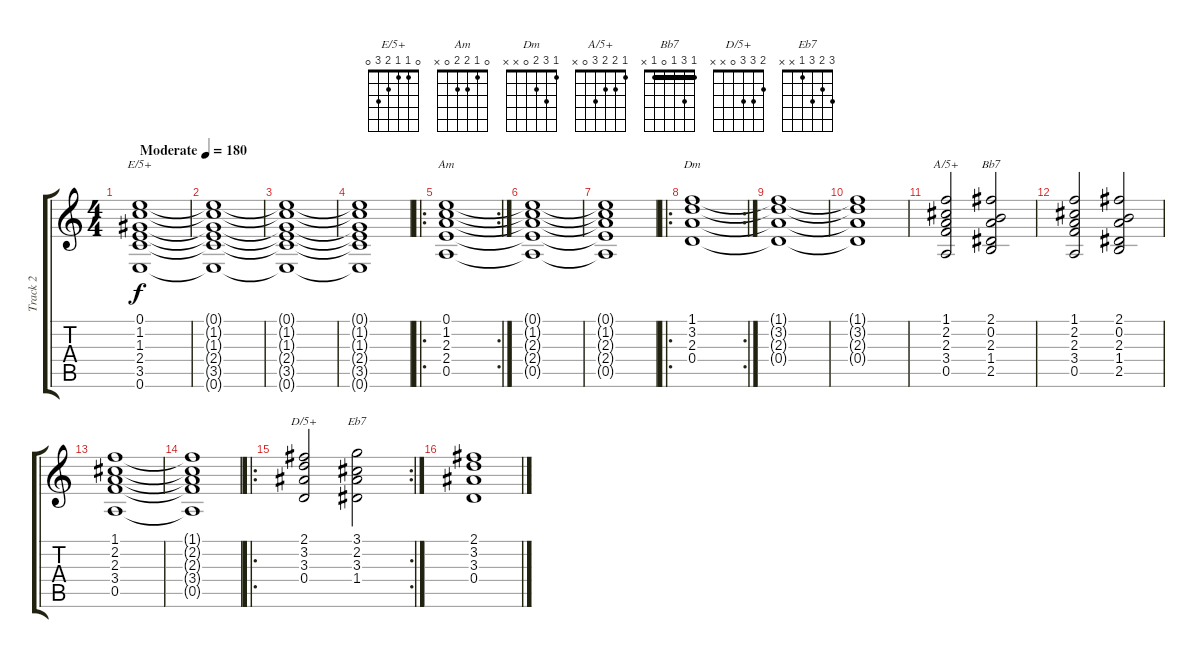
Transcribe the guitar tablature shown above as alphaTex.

\track ("Track 2" "Track 2") {instrument overdrivenguitar}
\staff {score tabs}
\tuning (E4 B3 G3 D3 A2 E2) {hide}
\chord ("E/5+" 0 1 1 2 3 0)
\chord ("Am" 0 1 2 2 0 x)
\chord ("Dm" 1 3 2 0 x x)
\chord ("A/5+" 1 2 2 3 0 x)
\chord ("Bb7" 1 3 1 0 1 x) {barre 1}
\chord ("D/5+" 2 3 3 0 x x)
\chord ("Eb7" 3 2 3 1 x x)
\ts (4 4)
\tempo (180 "Moderate")
\clef g2
\ks c
(0.1 1.2 1.3 2.4 3.5 0.6).1{ch "E/5+" dy f instrument overdrivenguitar} |
(0.1{t} 1.2{t} 1.3{t} 2.4{t} 3.5{t} 0.6{t}).1 |
(0.1{t} 1.2{t} 1.3{t} 2.4{t} 3.5{t} 0.6{t}).1 |
(0.1{t} 1.2{t} 1.3{t} 2.4{t} 3.5{t} 0.6{t}).1 |
\ro
\rc 2
(0.1 1.2 2.3 2.4 0.5).1{ch "Am"} |
(0.1{t} 1.2{t} 2.3{t} 2.4{t} 0.5{t}).1 |
(0.1{t} 1.2{t} 2.3{t} 2.4{t} 0.5{t}).1 |
\ro
\rc 2
(1.1 3.2 2.3 0.4).1{ch "Dm"} |
(1.1{t} 3.2{t} 2.3{t} 0.4{t}).1 |
(1.1{t} 3.2{t} 2.3{t} 0.4{t}).1 |
(1.1 2.2 2.3 3.4 0.5).2{ch "A/5+"} (2.1 0.2 2.3 1.4 2.5).2{ch "Bb7"} |
(1.1 2.2 2.3 3.4 0.5).2 (2.1 0.2 2.3 1.4 2.5).2 |
(1.1 2.2 2.3 3.4 0.5).1 |
(1.1{t} 2.2{t} 2.3{t} 3.4{t} 0.5{t}).1 |
\ro
\rc 2
(2.1 3.2 3.3 0.4).2{ch "D/5+"} (3.1 2.2 3.3 1.4).2{ch "Eb7"} |
(2.1 3.2 3.3 0.4).1
